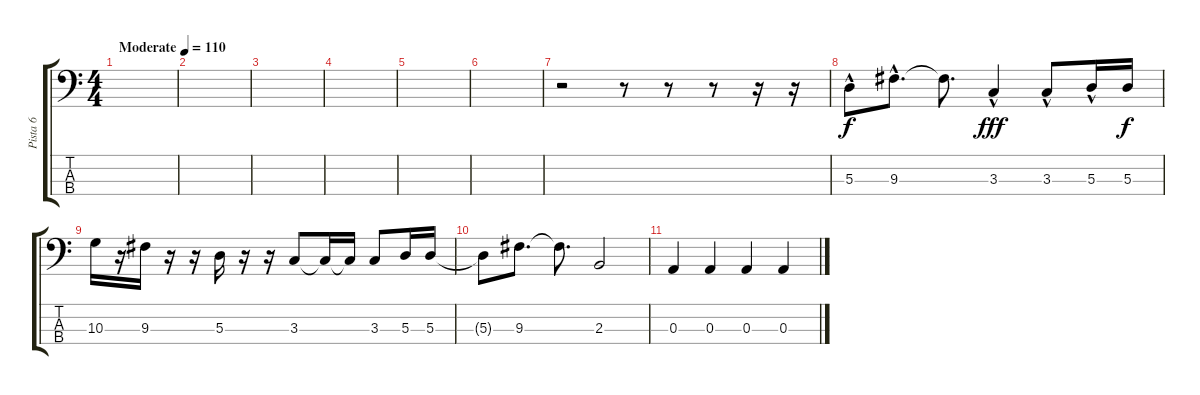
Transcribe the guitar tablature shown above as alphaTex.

\track ("Pista 6" "Pista 6") {instrument electricbassfinger}
\staff {score tabs}
\tuning (G2 D2 A1 E1) {hide}
\ts (4 4)
\tempo (110 "Moderate")
\clef f4
\ks c
|
|
|
|
|
|
r.2 r.8 r.8 r.8 r.16 r.16 |
5.3{hac}.8 9.3{hac}.8{d} 9.3{t}.8{d dy f} 3.3{hac}.4{dy fff} 3.3{hac}.8 5.3{hac}.16 5.3.16{dy f} |
10.3.16 r.16 9.3.16 r.16 r.16 5.3.16 r.16 r.16 3.3.8 3.3{t}.16 3.3{t}.16 3.3.8 5.3.16 5.3.16 |
5.3{t}.8 9.3.8{d} 9.3{t}.8{d} 2.3.2 |
0.3.4 0.3.4 0.3.4 0.3.4
